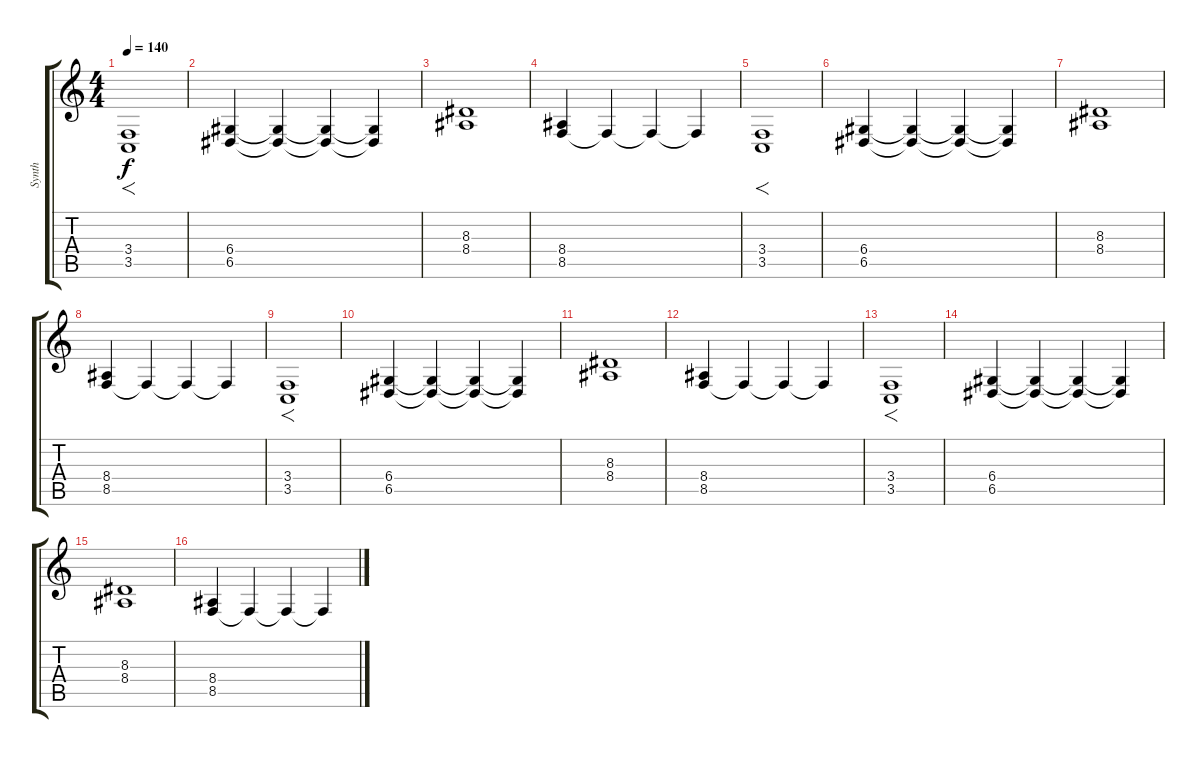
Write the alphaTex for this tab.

\track ("Synth" "Synth") {instrument pad2warm}
\staff {score tabs}
\tuning (E4 B3 G3 D3 A2 E2) {hide}
\ts (4 4)
\tempo 140
\clef g2
\ks c
(3.4 3.5).1{f dy f instrument pad2warm} |
(6.4 6.5).4 (6.4{t} 6.5{t}).4{volume 12} (6.4{t} 6.5{t}).4{volume 11} (6.4{t} 6.5{t}).4{volume 10} |
(8.3 8.4).1{volume 7} |
(8.4 8.5).4{volume 9} 8.5{t}.4{volume 10} 8.5{t}.4{volume 11} 8.5{t}.4{volume 12} |
(3.4 3.5).1{f volume 13} |
(6.4 6.5).4 (6.4{t} 6.5{t}).4{volume 12} (6.4{t} 6.5{t}).4{volume 11} (6.4{t} 6.5{t}).4{volume 10} |
(8.3 8.4).1{volume 7} |
(8.4 8.5).4{volume 9} 8.5{t}.4{volume 10} 8.5{t}.4{volume 11} 8.5{t}.4{volume 12} |
(3.4 3.5).1{f volume 13} |
(6.4 6.5).4 (6.4{t} 6.5{t}).4{volume 12} (6.4{t} 6.5{t}).4{volume 11} (6.4{t} 6.5{t}).4{volume 10} |
(8.3 8.4).1{volume 7} |
(8.4 8.5).4{volume 9} 8.5{t}.4{volume 10} 8.5{t}.4{volume 11} 8.5{t}.4{volume 12} |
(3.4 3.5).1{f volume 13} |
(6.4 6.5).4 (6.4{t} 6.5{t}).4{volume 12} (6.4{t} 6.5{t}).4{volume 11} (6.4{t} 6.5{t}).4{volume 10} |
(8.3 8.4).1{volume 7} |
(8.4 8.5).4{volume 9} 8.5{t}.4{volume 10} 8.5{t}.4{volume 11} 8.5{t}.4{volume 12}
